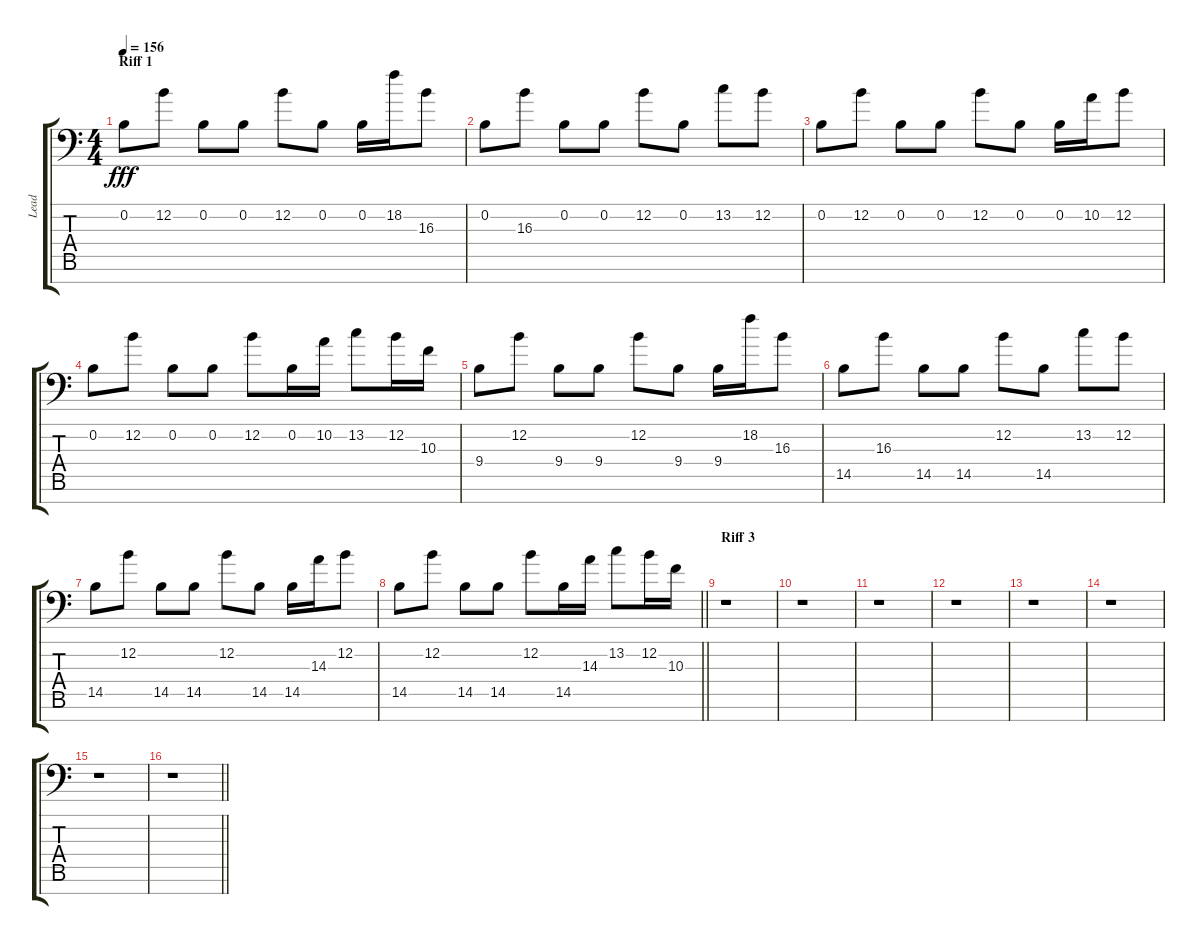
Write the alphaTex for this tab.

\track ("Lead" "Lead") {instrument lead2sawtooth}
\staff {score tabs}
\tuning (C8 B3 G3 D3 A2 E2 C-1) {hide}
\ts (4 4)
\section ("" "Riff 1")
\tempo 156
\clef f4
\ks c
0.2.8{dy fff} 12.2.8 0.2.8 0.2.8 12.2.8 0.2.8 0.2.16 18.2.16 16.3.8 |
0.2.8 16.3.8 0.2.8 0.2.8 12.2.8 0.2.8 13.2.8 12.2.8 |
0.2.8 12.2.8 0.2.8 0.2.8 12.2.8 0.2.8 0.2.16 10.2.16 12.2.8 |
0.2.8 12.2.8 0.2.8 0.2.8 12.2.8 0.2.16 10.2.16 13.2.8 12.2.16 10.3.16 |
9.4.8 12.2.8 9.4.8 9.4.8 12.2.8 9.4.8 9.4.16 18.2.16 16.3.8 |
14.5.8 16.3.8 14.5.8 14.5.8 12.2.8 14.5.8 13.2.8 12.2.8 |
14.5.8 12.2.8 14.5.8 14.5.8 12.2.8 14.5.8 14.5.16 14.3.16 12.2.8 |
\barLineRight lightlight
14.5.8 12.2.8 14.5.8 14.5.8 12.2.8 14.5.16 14.3.16 13.2.8 12.2.16 10.3.16 |
\section ("" "Riff 3")
r.1 |
r.1 |
r.1 |
r.1 |
r.1 |
r.1 |
r.1 |
\barLineRight lightlight
r.1
